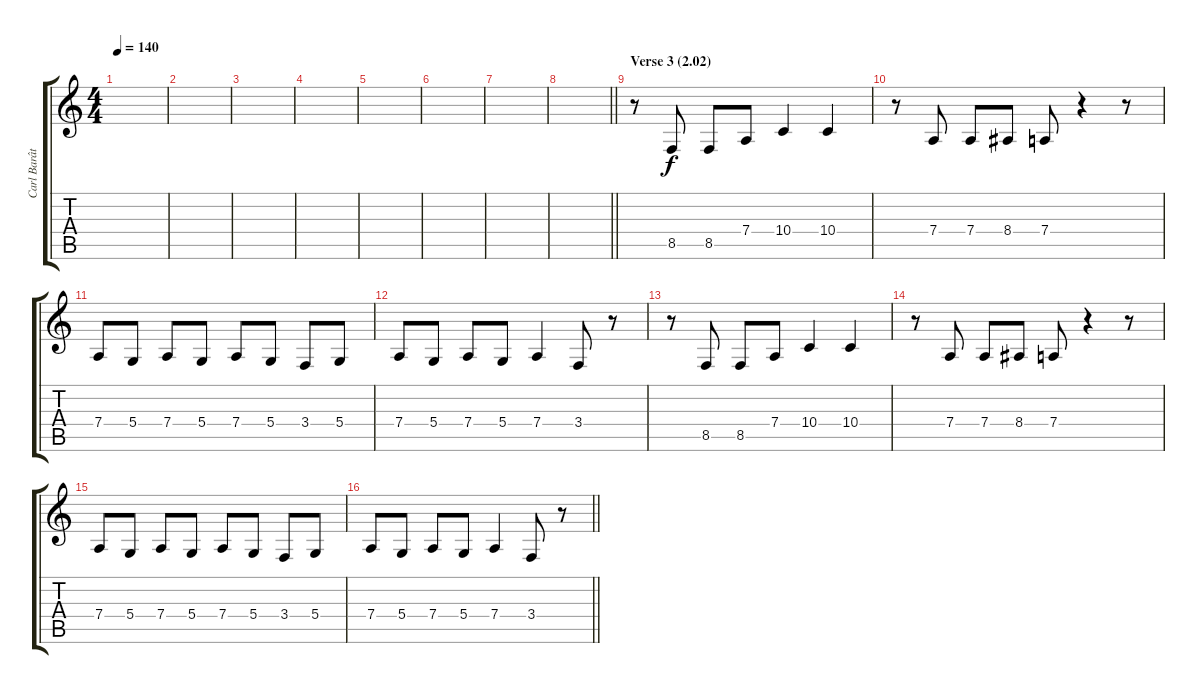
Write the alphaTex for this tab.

\track ("Carl Barât (Vocals)" "Carl Barât") {instrument tenorsax}
\staff {score tabs}
\tuning (E4 B3 G3 D3 A2 E2) {hide}
\ts (4 4)
\tempo 140
\clef g2
\ks c
|
|
|
|
|
|
|
\barLineRight lightlight
|
\section ("" "Verse 3 (2.02)")
r.8 8.5.8 8.5.8 7.4.8 10.4.4 10.4.4 |
r.8 7.4.8 7.4.8 8.4.8 7.4.8 r.4 r.8 |
7.4.8 5.4.8 7.4.8 5.4.8 7.4.8 5.4.8 3.4.8 5.4.8 |
7.4.8 5.4.8 7.4.8 5.4.8 7.4.4 3.4.8 r.8 |
r.8 8.5.8 8.5.8 7.4.8 10.4.4 10.4.4 |
r.8 7.4.8 7.4.8 8.4.8 7.4.8 r.4 r.8 |
7.4.8 5.4.8 7.4.8 5.4.8 7.4.8 5.4.8 3.4.8 5.4.8 |
\barLineRight lightlight
7.4.8 5.4.8 7.4.8 5.4.8 7.4.4 3.4.8 r.8
